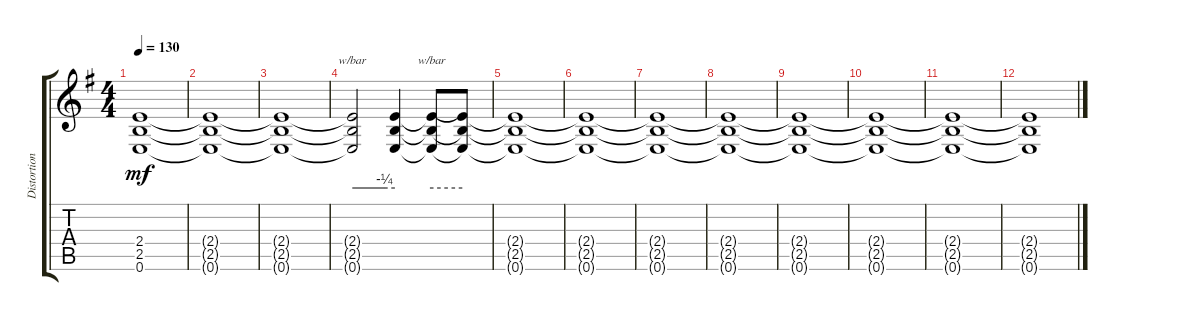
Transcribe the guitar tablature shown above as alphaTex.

\track ("Distortion" "Distortion") {instrument distortionguitar}
\staff {score tabs}
\tuning (E4 B3 G3 D3 A2 E2) {hide}
\ts (4 4)
\tempo 130
\clef g2
\ks g
(2.4 2.5 0.6).1{dy mf} |
(2.4{t} 2.5{t} 0.6{t}).1 |
(2.4{t} 2.5{t} 0.6{t}).1 |
(2.4{t} 2.5{t} 0.6{t}).2{tbe (custom default 0 0 45 -1 60 -1)} (2.4{t} 2.5{t} 0.6{t}).4 (2.4{t} 2.5{t} 0.6{t}).8{tbe (hold default 0 0 60 0)} (2.4{t} 2.5{t} 0.6{t}).8 |
(2.4{t} 2.5{t} 0.6{t}).1 |
(2.4{t} 2.5{t} 0.6{t}).1 |
(2.4{t} 2.5{t} 0.6{t}).1 |
(2.4{t} 2.5{t} 0.6{t}).1 |
(2.4{t} 2.5{t} 0.6{t}).1 |
(2.4{t} 2.5{t} 0.6{t}).1 |
(2.4{t} 2.5{t} 0.6{t}).1 |
(2.4{t} 2.5{t} 0.6{t}).1
